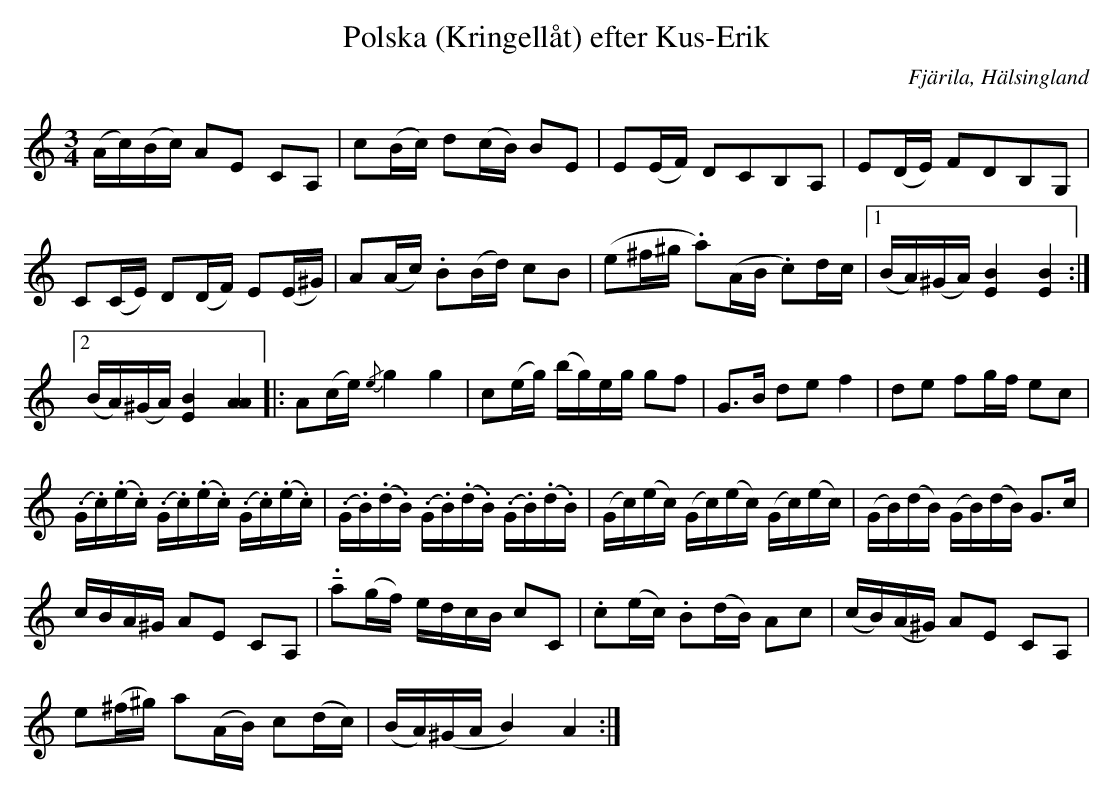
X:1
T: Polska (Kringellåt) efter Kus-Erik
O: Fjärila, Hälsingland
M: 3/4
L: 1/16
K: Am
(Ac)(Bc) A2E2 C2A,2 | c2(Bc) d2(cB) B2E2 | E2(EF) D2C2B,2A,2 | E2(DE) F2D2B,2G,2 |
C2(CE) D2(DF) E2(E^G) | A2(Ac) .B2(Bd) c2B2 | (e2^f^g .a2)(AB .c2)dc |1 (BA)(^GA) [BE]4 [BE]4 :|2
(BA)(^GA) [BE]4 [AA]4 |: A2(ce) {/e}g4 g4 | c2(eg) (bg)eg g2f2 | G2>B2 d2e2 f4 | d2e2 f2gf e2c2 |
(.G.c)(.e.c) (.G.c)(.e.c) (.G.c)(.e.c) | (.G.B)(.d.B) (.G.B)(.d.B) (.G.B)(.d.B) | (Gc)(ec) (Gc)(ec) (Gc)(ec) | (GB)(dB) (GB)(dB) G2>c2 |
cBA^G A2E2 C2A,2 | !tenuto!.a2(gf) edcB c2C2 | .c2(ec) .B2(dB) A2c2 | (cB)(A^G) A2E2 C2A,2 |
e2(^f^g) a2(AB) c2(dc) | (BA)(^GA B4) A4 :|
